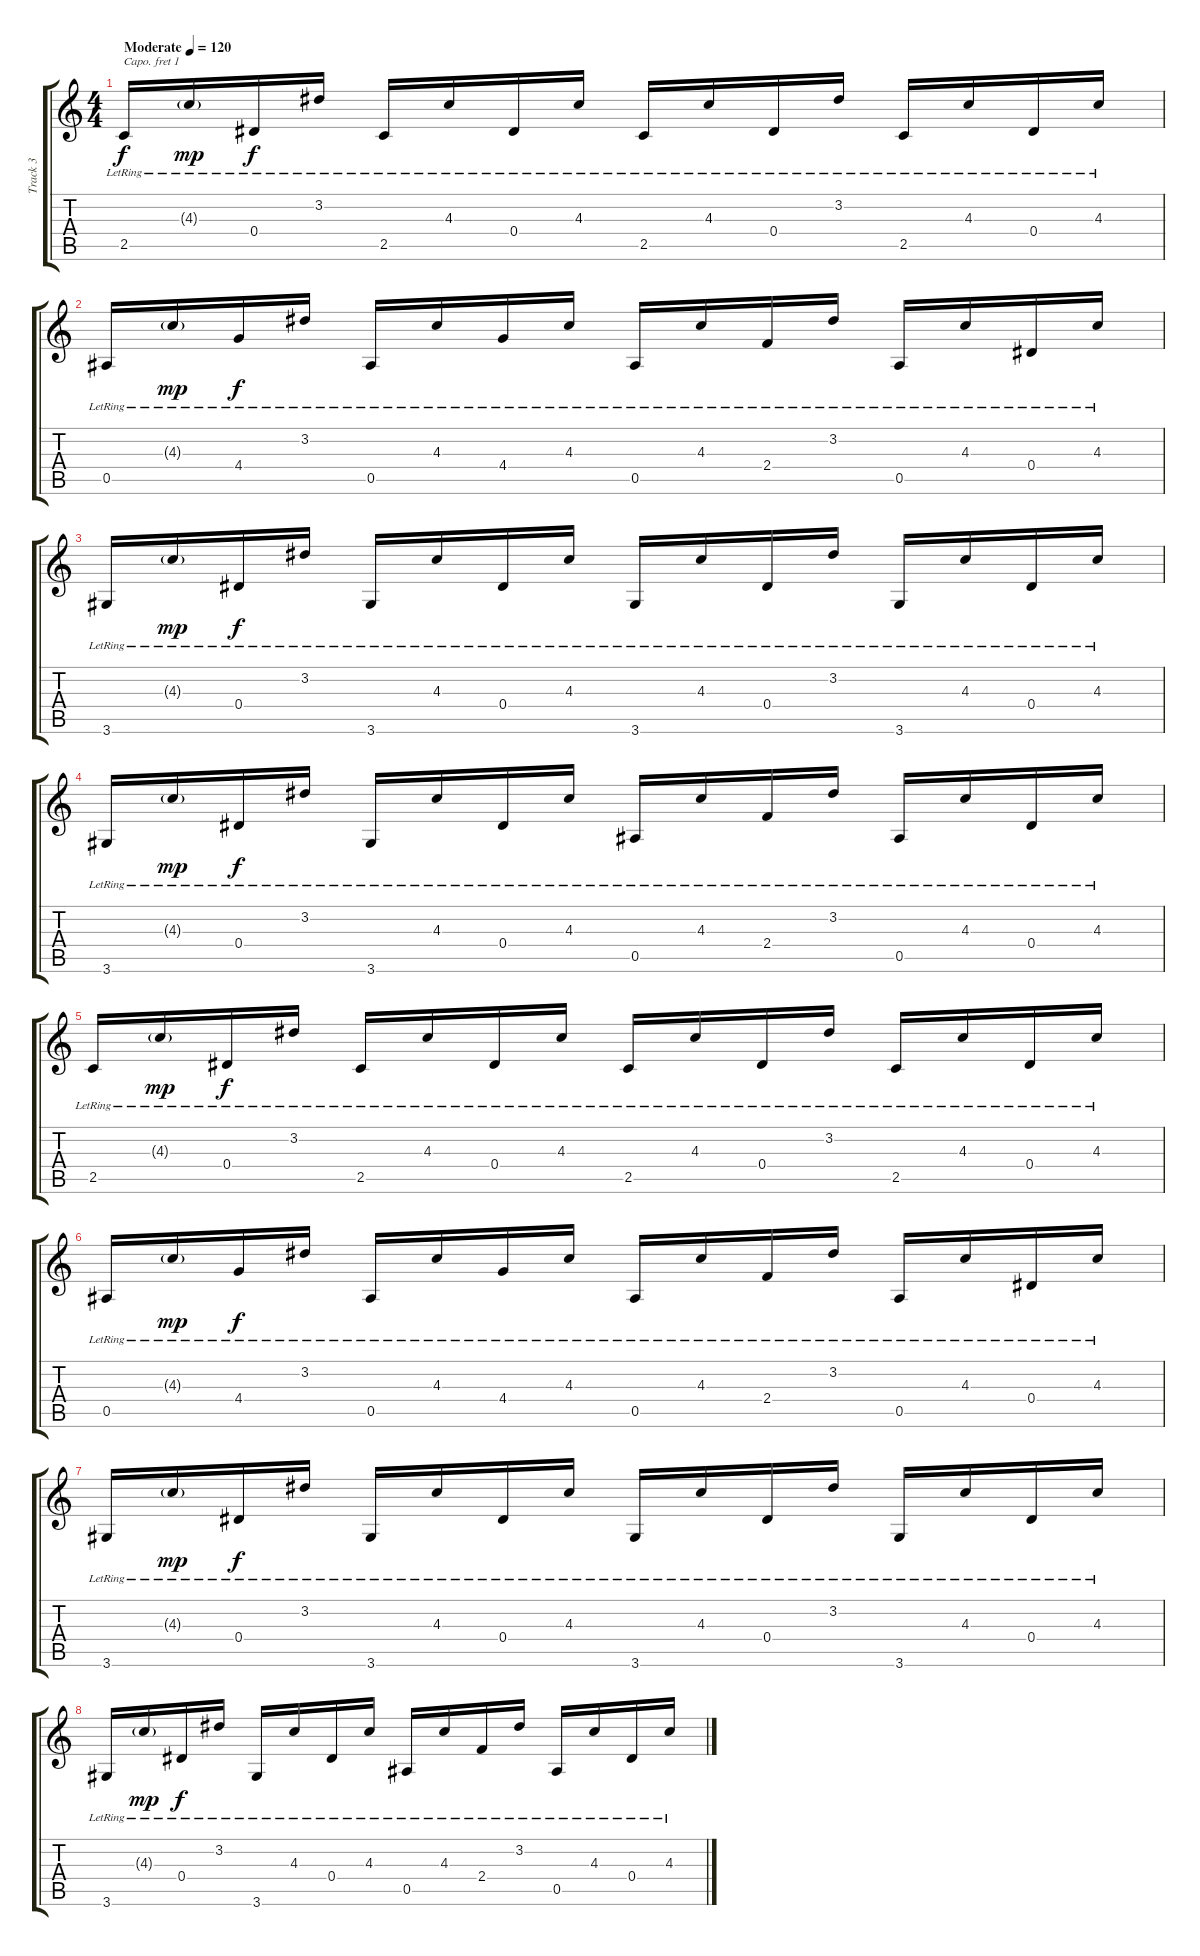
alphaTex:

\track ("Track 3" "Track 3") {instrument acousticguitarsteel}
\staff {score tabs}
\capo 1
\tuning (E4 B3 G3 D3 A2 E2) {hide}
\ts (4 4)
\tempo (120 "Moderate")
\clef g2
\ks c
2.5{lr}.16{dy f instrument acousticguitarsteel} 4.3{g lr}.16{dy mp} 0.4{lr}.16{dy f} 3.2{lr}.16 2.5{lr}.16 4.3{lr}.16 0.4{lr}.16 4.3{lr}.16 2.5{lr}.16 4.3{lr}.16 0.4{lr}.16 3.2{lr}.16 2.5{lr}.16 4.3{lr}.16 0.4{lr}.16 4.3{lr}.16 |
0.5{lr}.16 4.3{g lr}.16{dy mp} 4.4{lr}.16{dy f} 3.2{lr}.16 0.5{lr}.16 4.3{lr}.16 4.4{lr}.16 4.3{lr}.16 0.5{lr}.16 4.3{lr}.16 2.4{lr}.16 3.2{lr}.16 0.5{lr}.16 4.3{lr}.16 0.4{lr}.16 4.3{lr}.16 |
3.6{lr}.16 4.3{g lr}.16{dy mp} 0.4{lr}.16{dy f} 3.2{lr}.16 3.6{lr}.16 4.3{lr}.16 0.4{lr}.16 4.3{lr}.16 3.6{lr}.16 4.3{lr}.16 0.4{lr}.16 3.2{lr}.16 3.6{lr}.16 4.3{lr}.16 0.4{lr}.16 4.3{lr}.16 |
3.6{lr}.16 4.3{g lr}.16{dy mp} 0.4{lr}.16{dy f} 3.2{lr}.16 3.6{lr}.16 4.3{lr}.16 0.4{lr}.16 4.3{lr}.16 0.5{lr}.16 4.3{lr}.16 2.4{lr}.16 3.2{lr}.16 0.5{lr}.16 4.3{lr}.16 0.4{lr}.16 4.3{lr}.16 |
2.5{lr}.16 4.3{g lr}.16{dy mp} 0.4{lr}.16{dy f} 3.2{lr}.16 2.5{lr}.16 4.3{lr}.16 0.4{lr}.16 4.3{lr}.16 2.5{lr}.16 4.3{lr}.16 0.4{lr}.16 3.2{lr}.16 2.5{lr}.16 4.3{lr}.16 0.4{lr}.16 4.3{lr}.16 |
0.5{lr}.16 4.3{g lr}.16{dy mp} 4.4{lr}.16{dy f} 3.2{lr}.16 0.5{lr}.16 4.3{lr}.16 4.4{lr}.16 4.3{lr}.16 0.5{lr}.16 4.3{lr}.16 2.4{lr}.16 3.2{lr}.16 0.5{lr}.16 4.3{lr}.16 0.4{lr}.16 4.3{lr}.16 |
3.6{lr}.16 4.3{g lr}.16{dy mp} 0.4{lr}.16{dy f} 3.2{lr}.16 3.6{lr}.16 4.3{lr}.16 0.4{lr}.16 4.3{lr}.16 3.6{lr}.16 4.3{lr}.16 0.4{lr}.16 3.2{lr}.16 3.6{lr}.16 4.3{lr}.16 0.4{lr}.16 4.3{lr}.16 |
3.6{lr}.16 4.3{g lr}.16{dy mp} 0.4{lr}.16{dy f} 3.2{lr}.16 3.6{lr}.16 4.3{lr}.16 0.4{lr}.16 4.3{lr}.16 0.5{lr}.16 4.3{lr}.16 2.4{lr}.16 3.2{lr}.16 0.5{lr}.16 4.3{lr}.16 0.4{lr}.16 4.3{lr}.16
